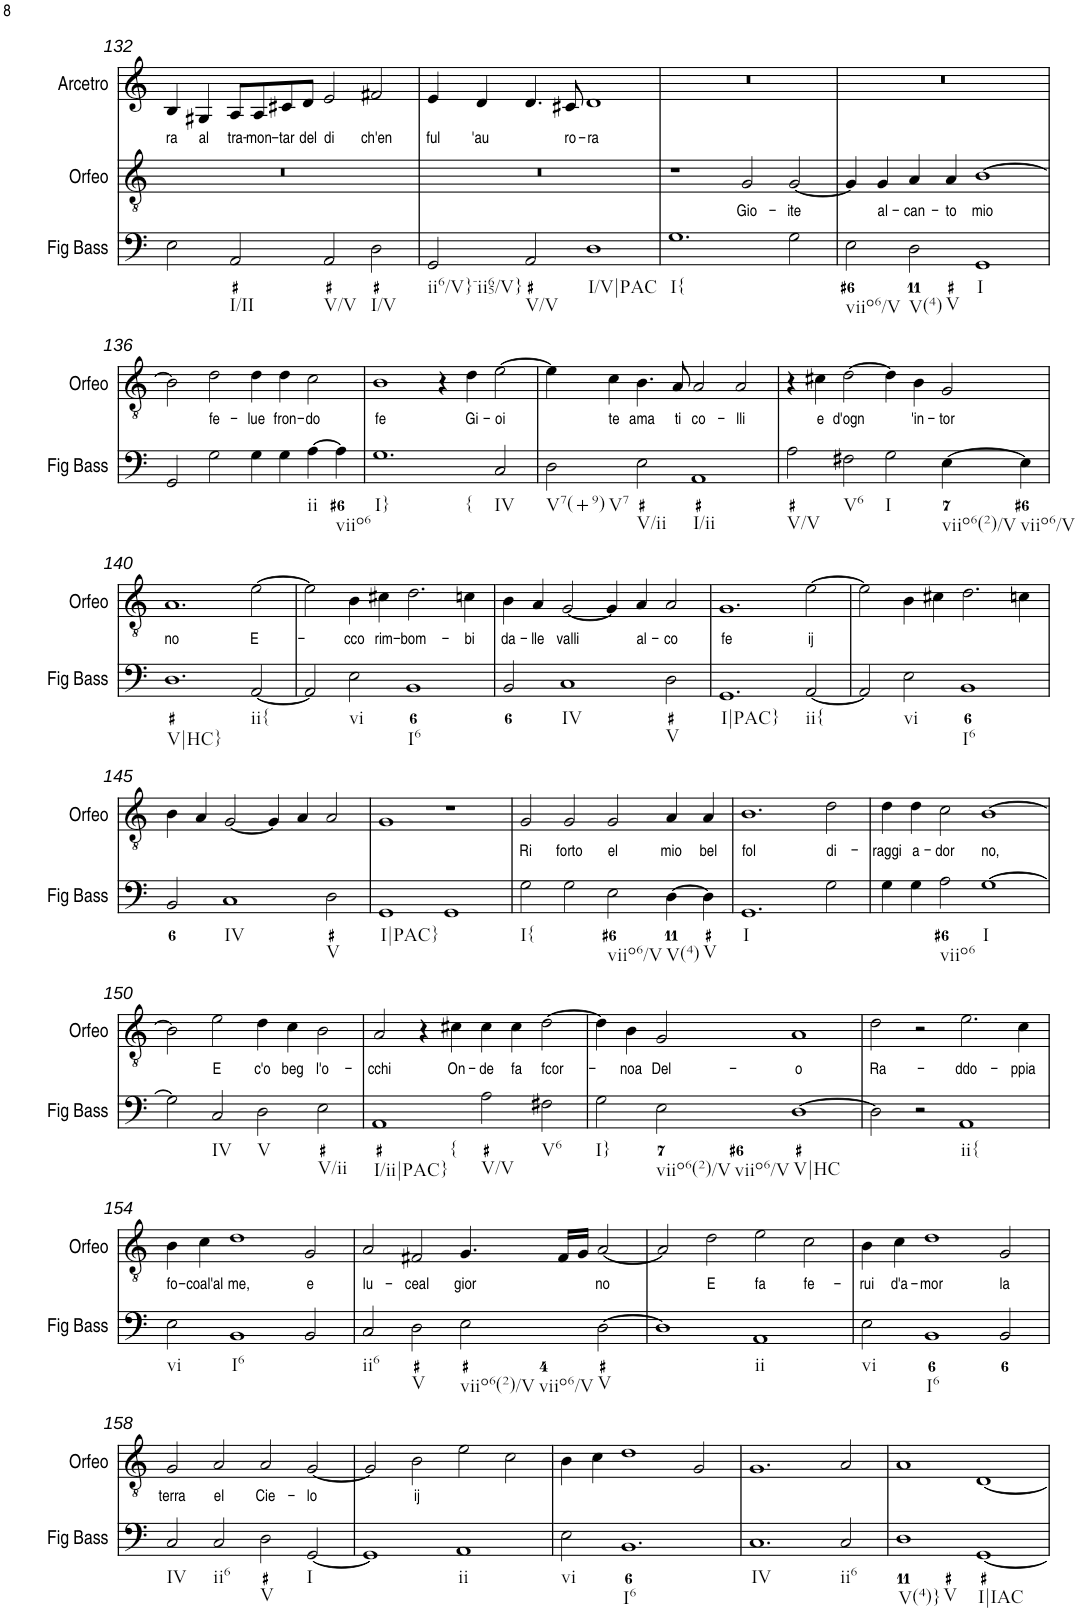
**kern	**kern	**text	**kern	**text
*part3	*part2	*part2	*part1	*part1
*staff3	*staff2	*staff2	*staff1	*staff1
*I"Fig Bass	*I"Orfeo	*	*I"Arcetro	*
*I'Fig Bass	*I'Orfeo	*	*I'Arcetro	*
!!LO:PB:g=z
*clefF4	*clefGv2	*	*clefG2	*
*k[]	*k[]	*	*k[]	*
*M4/2	*M4/2	*	*M4/2	*
=132	=132	=132	=132	=132
!	!	!	!	!LO:LY:b
2E\	0r	.	4B/	ra
!	!	!	!	!LO:LY:b
.	.	.	4G#X/	al
!LO:TX:b:t=I/II	!	!	!	!
!	!	!	!	!LO:LY:b
2AA/	.	.	8A/L	tra-
!	!	!	!	!LO:LY:b
.	.	.	8A/	-mon-
!	!	!	!	!LO:LY:b
.	.	.	8c#X/	-tar
!	!	!	!	!LO:LY:b
.	.	.	8d/J	del
!LO:TX:b:t=V/V	!	!	!	!
!	!	!	!	!LO:LY:b
2AA/	.	.	2e/	di
!LO:TX:b:t=I/V	!	!	!	!
!	!	!	!	!LO:LY:b
2D\	.	.	2f#X/	ch'en
=133	=133	=133	=133	=133
!LO:TX:b:t=ii6/V}-ii65/V}	!	!	!	!
!	!	!	!	!LO:LY:b
2GG/	0r	.	4e/	ful
!	!	!	!	!LO:LY:b
.	.	.	4d/	'au
!LO:TX:b:t=V/V	!	!	!	!
2AA/	.	.	4.d/	.
!	!	!	!	!LO:LY:b
.	.	.	8c#X/	ro-
!LO:TX:b:t=I/V|PAC	!	!	!	!
!	!	!	!	!LO:LY:b
1D	.	.	1d	-ra
=134	=134	=134	=134	=134
!LO:TX:b:t=I{	!	!	!	!
1.G	1r	.	0r	.
!	!	!LO:LY:b	!	!
.	2G/	Gio-	.	.
!	!	!LO:LY:b	!	!
2G\	[2G/	-ite	.	.
=135	=135	=135	=135	=135
!LO:TX:b:t=viio6/V	!	!	!	!
2E\	4G/]	.	0r	.
!	!	!LO:LY:b	!	!
.	4G/	al-	.	.
!LO:TX:b:t=V(4)	!	!	!	!
!LO:TX:b:t=V	!	!	!	!
!	!	!LO:LY:b	!	!
2D\	4A/	-can-	.	.
!	!	!LO:LY:b	!	!
.	4A/	-to	.	.
!LO:TX:b:t=I	!	!	!	!
!	!	!LO:LY:b	!	!
1GG	[1B	mio	.	.
!!LO:LB:g=z
=136	=136	=136	=136	=136
2GG/	2B\]	.	0r	.
!	!	!LO:LY:b	!	!
2G\	2d\	fe-	.	.
!	!	!LO:LY:b	!	!
4G\	4d\	-lue	.	.
!	!	!LO:LY:b	!	!
4G\	4d\	fron-	.	.
!LO:TX:b:t=ii	!	!	!	!
!	!	!LO:LY:b	!	!
[4A\	2c\	-do	.	.
!LO:TX:b:t=viio6	!	!	!	!
4A\]	.	.	.	.
=137	=137	=137	=137	=137
!LO:TX:b:t=I}	!	!	!	!
!LO:TX:b:t={	!	!	!	!
!	!	!LO:LY:b	!	!
1.G	1B	fe	0r	.
.	4r	.	.	.
!	!	!LO:LY:b	!	!
.	4d\	Gi-	.	.
!LO:TX:b:t=IV	!	!	!	!
!	!	!LO:LY:b	!	!
2C/	[2e\	-oi	.	.
=138	=138	=138	=138	=138
!LO:TX:b:t=V7(+9)	!	!	!	!
!LO:TX:b:t=V7	!	!	!	!
2D\	4e\]	.	0r	.
!	!	!LO:LY:b	!	!
.	4c\	te	.	.
!LO:TX:b:t=V/ii	!	!	!	!
!	!	!LO:LY:b	!	!
2E\	4.B\	ama	.	.
!	!	!LO:LY:b	!	!
.	8A/	ti	.	.
!LO:TX:b:t=I/ii	!	!	!	!
!	!	!LO:LY:b	!	!
1AA	2A/	co-	.	.
!	!	!LO:LY:b	!	!
.	2A/	-lli	.	.
=139	=139	=139	=139	=139
!LO:TX:b:t=V/V	!	!	!	!
2A\	4r	.	0r	.
!	!	!LO:LY:b	!	!
.	4c#X\	e	.	.
!LO:TX:b:t=V6	!	!	!	!
!	!	!LO:LY:b	!	!
2F#X\	[2d\	d'ogn	.	.
!LO:TX:b:t=I	!	!	!	!
2G\	4d\]	.	.	.
!	!	!LO:LY:b	!	!
.	4B\	'in-	.	.
!LO:TX:b:t=viio6(2)/V	!	!	!	!
!	!	!LO:LY:b	!	!
[4E\	2G/	-tor	.	.
!LO:TX:b:t=viio6/V	!	!	!	!
4E\]	.	.	.	.
!!LO:LB:g=z
=140	=140	=140	=140	=140
!LO:TX:b:t=V|HC}	!	!	!	!
!	!	!LO:LY:b	!	!
1.D	1.A	no	0r	.
!LO:TX:b:t=ii{	!	!	!	!
!	!	!LO:LY:b	!	!
[2AA/	[2e\	E-	.	.
=141	=141	=141	=141	=141
2AA/]	2e\]	.	0r	.
!LO:TX:b:t=vi	!	!	!	!
!	!	!LO:LY:b	!	!
2E\	4B\	-cco	.	.
!	!	!LO:LY:b	!	!
.	4c#X\	rim-	.	.
!LO:TX:b:t=I6	!	!	!	!
!	!	!LO:LY:b	!	!
1BB	2.d\	-bom-	.	.
!	!	!LO:LY:b	!	!
.	4cn\	-bi	.	.
=142	=142	=142	=142	=142
!	!	!LO:LY:b	!	!
2BB/	4B\	da-	0r	.
!	!	!LO:LY:b	!	!
.	4A/	-lle	.	.
!LO:TX:b:t=IV	!	!	!	!
!	!	!LO:LY:b	!	!
1C	[2G/	valli	.	.
.	4G/]	.	.	.
!	!	!LO:LY:b	!	!
.	4A/	al-	.	.
!LO:TX:b:t=V	!	!	!	!
!	!	!LO:LY:b	!	!
2D\	2A/	-co	.	.
=143	=143	=143	=143	=143
!LO:TX:b:t=I|PAC}	!	!	!	!
!	!	!LO:LY:b	!	!
1.GG	1.G	fe	0r	.
!LO:TX:b:t=ii{	!	!	!	!
!	!	!LO:LY:b	!	!
[2AA/	[2e\	ij	.	.
=144	=144	=144	=144	=144
2AA/]	2e\]	.	0r	.
!LO:TX:b:t=vi	!	!	!	!
2E\	4B\	.	.	.
.	4c#X\	.	.	.
!LO:TX:b:t=I6	!	!	!	!
1BB	2.d\	.	.	.
.	4cn\	.	.	.
!!LO:LB:g=z
=145	=145	=145	=145	=145
2BB/	4B\	.	0r	.
.	4A/	.	.	.
!LO:TX:b:t=IV	!	!	!	!
1C	[2G/	.	.	.
.	4G/]	.	.	.
.	4A/	.	.	.
!LO:TX:b:t=V	!	!	!	!
2D\	2A/	.	.	.
=146	=146	=146	=146	=146
!LO:TX:b:t=I|PAC}	!	!	!	!
1GG	1G	.	0r	.
1GG	1r	.	.	.
=147	=147	=147	=147	=147
!LO:TX:b:t=I{	!	!	!	!
!	!	!LO:LY:b	!	!
2G\	2G/	Ri	0r	.
!	!	!LO:LY:b	!	!
2G\	2G/	forto	.	.
!LO:TX:b:t=viio6/V	!	!	!	!
!	!	!LO:LY:b	!	!
2E\	2G/	el	.	.
!LO:TX:b:t=V(4)	!	!	!	!
!	!	!LO:LY:b	!	!
[4D\	4A/	mio	.	.
!LO:TX:b:t=V	!	!	!	!
!	!	!LO:LY:b	!	!
4D\]	4A/	bel	.	.
=148	=148	=148	=148	=148
!LO:TX:b:t=I	!	!	!	!
!	!	!LO:LY:b	!	!
1.GG	1.B	fol	0r	.
!	!	!LO:LY:b	!	!
2G\	2d\	di-	.	.
=149	=149	=149	=149	=149
!	!	!LO:LY:b	!	!
4G\	4d\	-raggi	0r	.
!	!	!LO:LY:b	!	!
4G\	4d\	a-	.	.
!LO:TX:b:t=viio6	!	!	!	!
!	!	!LO:LY:b	!	!
2A\	2c\	-dor	.	.
!LO:TX:b:t=I	!	!	!	!
!	!	!LO:LY:b	!	!
[1G	[1B	no,	.	.
!!LO:LB:g=z
=150	=150	=150	=150	=150
2G\]	2B\]	.	0r	.
!LO:TX:b:t=IV	!	!	!	!
!	!	!LO:LY:b	!	!
2C/	2e\	E	.	.
!LO:TX:b:t=V	!	!	!	!
!	!	!LO:LY:b	!	!
2D\	4d\	c'o	.	.
!	!	!LO:LY:b	!	!
.	4c\	beg	.	.
!LO:TX:b:t=V/ii	!	!	!	!
!	!	!LO:LY:b	!	!
2E\	2B\	l'o-	.	.
=151	=151	=151	=151	=151
!LO:TX:b:t=I/ii|PAC}	!	!	!	!
!LO:TX:b:t={	!	!	!	!
!	!	!LO:LY:b	!	!
1AA	2A/	-cchi	0r	.
.	4r	.	.	.
!	!	!LO:LY:b	!	!
.	4c#X\	On-	.	.
!LO:TX:b:t=V/V	!	!	!	!
!	!	!LO:LY:b	!	!
2A\	4c#\	-de	.	.
!	!	!LO:LY:b	!	!
.	4c#\	fa	.	.
!LO:TX:b:t=V6	!	!	!	!
!	!	!LO:LY:b	!	!
2F#X\	[2d\	fcor-	.	.
=152	=152	=152	=152	=152
!LO:TX:b:t=I}	!	!	!	!
2G\	4d\]	.	0r	.
!	!	!LO:LY:b	!	!
.	4B\	-noa	.	.
!LO:TX:b:t=viio6(2)/V	!	!	!	!
!LO:TX:b:t=viio6/V	!	!	!	!
!	!	!LO:LY:b	!	!
2E\	2G/	Del-	.	.
!LO:TX:b:t=V|HC	!	!	!	!
!	!	!LO:LY:b	!	!
[1D	1A	-o	.	.
=153	=153	=153	=153	=153
!	!	!LO:LY:b	!	!
2D\]	2d\	Ra-	0r	.
2r	2r	.	.	.
!LO:TX:b:t=ii{	!	!	!	!
!	!	!LO:LY:b	!	!
1AA	2.e\	-ddo-	.	.
!	!	!LO:LY:b	!	!
.	4c\	-ppia	.	.
!!LO:LB:g=z
=154	=154	=154	=154	=154
!LO:TX:b:t=vi	!	!	!	!
!	!	!LO:LY:b	!	!
2E\	4B\	fo-	0r	.
!	!	!LO:LY:b	!	!
.	4c\	-coal'al	.	.
!LO:TX:b:t=I6	!	!	!	!
!	!	!LO:LY:b	!	!
1BB	1d	me,	.	.
!	!	!LO:LY:b	!	!
2BB/	2G/	e	.	.
=155	=155	=155	=155	=155
!LO:TX:b:t=ii6	!	!	!	!
!	!	!LO:LY:b	!	!
2C/	2A/	lu-	0r	.
!LO:TX:b:t=V	!	!	!	!
!	!	!LO:LY:b	!	!
2D\	2F#X/	-ceal	.	.
!LO:TX:b:t=viio6(2)/V	!	!	!	!
!LO:TX:b:t=viio6/V	!	!	!	!
!	!	!LO:LY:b	!	!
2E\	4.G/	gior	.	.
.	16F#/LL	.	.	.
.	16G/JJ	.	.	.
!LO:TX:b:t=V	!	!	!	!
!	!	!LO:LY:b	!	!
[2D\	[2A/	no	.	.
=156	=156	=156	=156	=156
1D]	2A/]	.	0r	.
!	!	!LO:LY:b	!	!
.	2d\	E	.	.
!LO:TX:b:t=ii	!	!	!	!
!	!	!LO:LY:b	!	!
1AA	2e\	fa	.	.
!	!	!LO:LY:b	!	!
.	2c\	fe-	.	.
=157	=157	=157	=157	=157
!LO:TX:b:t=vi	!	!	!	!
!	!	!LO:LY:b	!	!
2E\	4B\	-rui	0r	.
!	!	!LO:LY:b	!	!
.	4c\	d'a-	.	.
!LO:TX:b:t=I6	!	!	!	!
!	!	!LO:LY:b	!	!
1BB	1d	-mor	.	.
!	!	!LO:LY:b	!	!
2BB/	2G/	la	.	.
!!LO:LB:g=z
=158	=158	=158	=158	=158
!LO:TX:b:t=IV	!	!	!	!
!	!	!LO:LY:b	!	!
2C/	2G/	terra	0r	.
!LO:TX:b:t=ii6	!	!	!	!
!	!	!LO:LY:b	!	!
2C/	2A/	el	.	.
!LO:TX:b:t=V	!	!	!	!
!	!	!LO:LY:b	!	!
2D\	2A/	Cie-	.	.
!LO:TX:b:t=I	!	!	!	!
!	!	!LO:LY:b	!	!
[2GG/	[2G/	-lo	.	.
=159	=159	=159	=159	=159
1GG]	2G/]	.	0r	.
!	!	!LO:LY:b	!	!
.	2B\	ij	.	.
!LO:TX:b:t=ii	!	!	!	!
1AA	2e\	.	.	.
.	2c\	.	.	.
=160	=160	=160	=160	=160
!LO:TX:b:t=vi	!	!	!	!
2E\	4B\	.	0r	.
.	4c\	.	.	.
!LO:TX:b:t=I6	!	!	!	!
1.BB	1d	.	.	.
.	2G/	.	.	.
=161	=161	=161	=161	=161
!LO:TX:b:t=IV	!	!	!	!
1.C	1.G	.	0r	.
!LO:TX:b:t=ii6	!	!	!	!
2C/	2A/	.	.	.
=162	=162	=162	=162	=162
!LO:TX:b:t=V(4)}	!	!	!	!
!LO:TX:b:t=V	!	!	!	!
1D	1A	.	0r	.
!LO:TX:b:t=I|IAC	!	!	!	!
[1GG	[1D	.	.	.
=	=	=	=	=
*-	*-	*-	*-	*-
